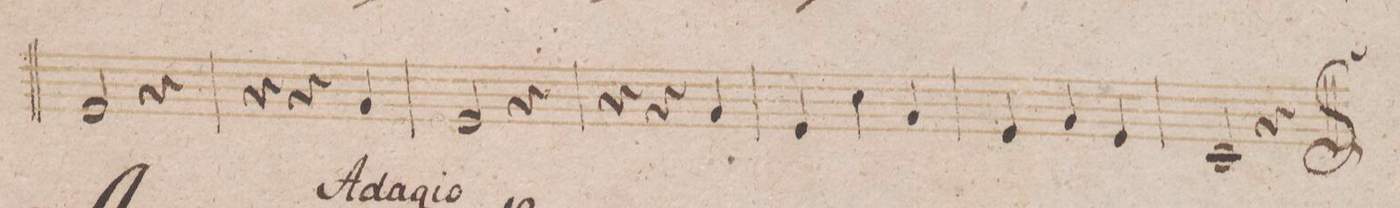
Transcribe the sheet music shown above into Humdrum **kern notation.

**kern	**dynam
*I"Corno 2do in F.	*
*clefG2	*
*M3/4	*
2A/	.
4r	.
=94	=94
4r	.
4r	.
4c/	.
=95	=95
2A/	.
4r	.
=96	=96
4r	.
4r	.
4c/	.
=97	=97
4A/	.
4f\	.
4c/	.
=98	=98
4A/	.
4c/	.
4A/	.
=99	=99
2F/	.
4r	.
==	==
*-	*-
